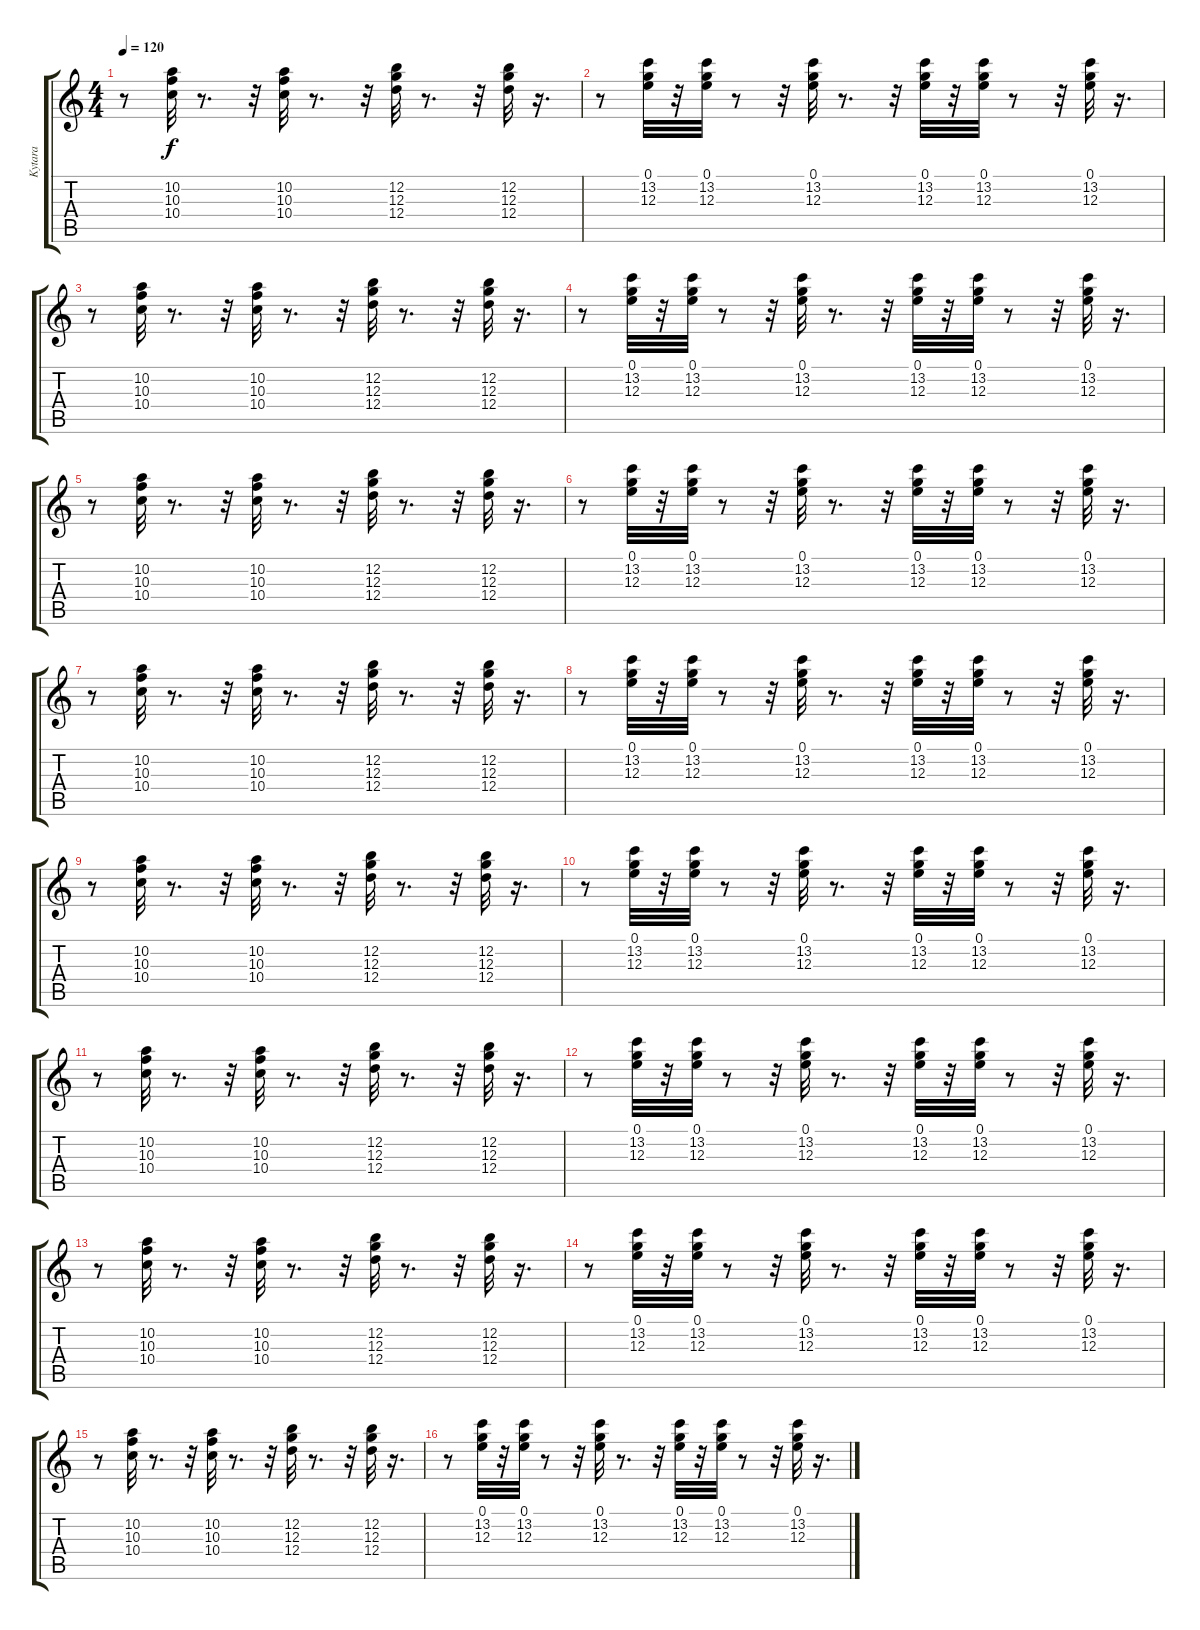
\track ("Kytara" "Kytara") {instrument electricguitarmuted}
\staff {score tabs}
\tuning (E4 B3 G3 D3 A2 E2) {hide}
\ts (4 4)
\tempo 120
\clef g2
\ks c
r.8{dy f} (10.2 10.3 10.4).32 r.8{d} r.32 (10.2 10.3 10.4).32 r.8{d} r.32 (12.2 12.3 12.4).32 r.8{d} r.32 (12.2 12.3 12.4).32 r.16{d} |
r.8 (0.1 13.2 12.3).32 r.32 (0.1 13.2 12.3).32 r.8 r.32 (0.1 13.2 12.3).32 r.8{d} r.32 (0.1 13.2 12.3).32 r.32 (0.1 13.2 12.3).32 r.8 r.32 (0.1 13.2 12.3).32 r.16{d} |
r.8 (10.2 10.3 10.4).32 r.8{d} r.32 (10.2 10.3 10.4).32 r.8{d} r.32 (12.2 12.3 12.4).32 r.8{d} r.32 (12.2 12.3 12.4).32 r.16{d} |
r.8 (0.1 13.2 12.3).32 r.32 (0.1 13.2 12.3).32 r.8 r.32 (0.1 13.2 12.3).32 r.8{d} r.32 (0.1 13.2 12.3).32 r.32 (0.1 13.2 12.3).32 r.8 r.32 (0.1 13.2 12.3).32 r.16{d} |
r.8 (10.2 10.3 10.4).32 r.8{d} r.32 (10.2 10.3 10.4).32 r.8{d} r.32 (12.2 12.3 12.4).32 r.8{d} r.32 (12.2 12.3 12.4).32 r.16{d} |
r.8 (0.1 13.2 12.3).32 r.32 (0.1 13.2 12.3).32 r.8 r.32 (0.1 13.2 12.3).32 r.8{d} r.32 (0.1 13.2 12.3).32 r.32 (0.1 13.2 12.3).32 r.8 r.32 (0.1 13.2 12.3).32 r.16{d} |
r.8 (10.2 10.3 10.4).32 r.8{d} r.32 (10.2 10.3 10.4).32 r.8{d} r.32 (12.2 12.3 12.4).32 r.8{d} r.32 (12.2 12.3 12.4).32 r.16{d} |
r.8 (0.1 13.2 12.3).32 r.32 (0.1 13.2 12.3).32 r.8 r.32 (0.1 13.2 12.3).32 r.8{d} r.32 (0.1 13.2 12.3).32 r.32 (0.1 13.2 12.3).32 r.8 r.32 (0.1 13.2 12.3).32 r.16{d} |
r.8 (10.2 10.3 10.4).32 r.8{d} r.32 (10.2 10.3 10.4).32 r.8{d} r.32 (12.2 12.3 12.4).32 r.8{d} r.32 (12.2 12.3 12.4).32 r.16{d} |
r.8 (0.1 13.2 12.3).32 r.32 (0.1 13.2 12.3).32 r.8 r.32 (0.1 13.2 12.3).32 r.8{d} r.32 (0.1 13.2 12.3).32 r.32 (0.1 13.2 12.3).32 r.8 r.32 (0.1 13.2 12.3).32 r.16{d} |
r.8 (10.2 10.3 10.4).32 r.8{d} r.32 (10.2 10.3 10.4).32 r.8{d} r.32 (12.2 12.3 12.4).32 r.8{d} r.32 (12.2 12.3 12.4).32 r.16{d} |
r.8 (0.1 13.2 12.3).32 r.32 (0.1 13.2 12.3).32 r.8 r.32 (0.1 13.2 12.3).32 r.8{d} r.32 (0.1 13.2 12.3).32 r.32 (0.1 13.2 12.3).32 r.8 r.32 (0.1 13.2 12.3).32 r.16{d} |
r.8 (10.2 10.3 10.4).32 r.8{d} r.32 (10.2 10.3 10.4).32 r.8{d} r.32 (12.2 12.3 12.4).32 r.8{d} r.32 (12.2 12.3 12.4).32 r.16{d} |
r.8 (0.1 13.2 12.3).32 r.32 (0.1 13.2 12.3).32 r.8 r.32 (0.1 13.2 12.3).32 r.8{d} r.32 (0.1 13.2 12.3).32 r.32 (0.1 13.2 12.3).32 r.8 r.32 (0.1 13.2 12.3).32 r.16{d} |
r.8 (10.2 10.3 10.4).32 r.8{d} r.32 (10.2 10.3 10.4).32 r.8{d} r.32 (12.2 12.3 12.4).32 r.8{d} r.32 (12.2 12.3 12.4).32 r.16{d} |
r.8 (0.1 13.2 12.3).32 r.32 (0.1 13.2 12.3).32 r.8 r.32 (0.1 13.2 12.3).32 r.8{d} r.32 (0.1 13.2 12.3).32 r.32 (0.1 13.2 12.3).32 r.8 r.32 (0.1 13.2 12.3).32 r.16{d}
